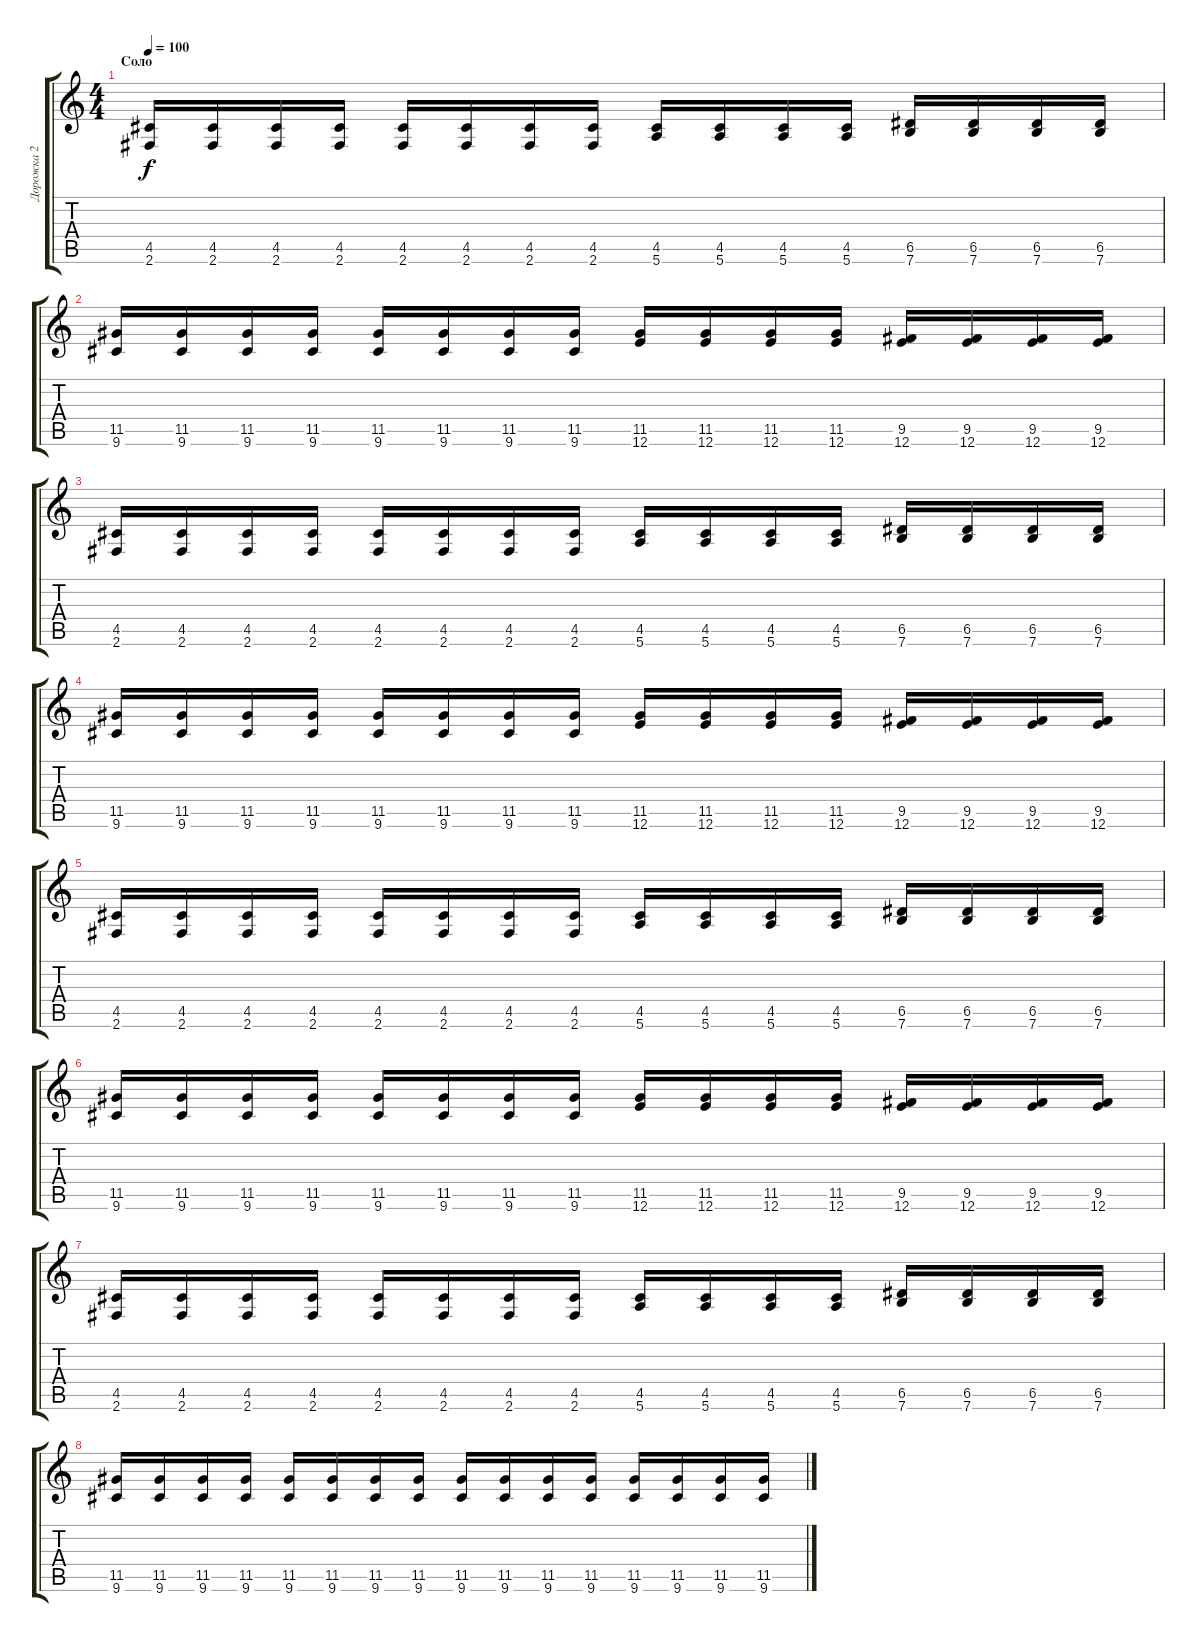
\track ("Дорожка 2" "Дорожка 2") {instrument distortionguitar}
\staff {score tabs}
\tuning (E4 B3 G3 D3 A2 E2) {hide}
\ts (4 4)
\section ("" "Соло")
\tempo 100
\clef g2
\ks c
(4.5 2.6).16{dy f} (4.5 2.6).16 (4.5 2.6).16 (4.5 2.6).16 (4.5 2.6).16 (4.5 2.6).16 (4.5 2.6).16 (4.5 2.6).16 (4.5 5.6).16 (4.5 5.6).16 (4.5 5.6).16 (4.5 5.6).16 (6.5 7.6).16 (6.5 7.6).16 (6.5 7.6).16 (6.5 7.6).16 |
(11.5 9.6).16 (11.5 9.6).16 (11.5 9.6).16 (11.5 9.6).16 (11.5 9.6).16 (11.5 9.6).16 (11.5 9.6).16 (11.5 9.6).16 (11.5 12.6).16 (11.5 12.6).16 (11.5 12.6).16 (11.5 12.6).16 (9.5 12.6).16 (9.5 12.6).16 (9.5 12.6).16 (9.5 12.6).16 |
(4.5 2.6).16 (4.5 2.6).16 (4.5 2.6).16 (4.5 2.6).16 (4.5 2.6).16 (4.5 2.6).16 (4.5 2.6).16 (4.5 2.6).16 (4.5 5.6).16 (4.5 5.6).16 (4.5 5.6).16 (4.5 5.6).16 (6.5 7.6).16 (6.5 7.6).16 (6.5 7.6).16 (6.5 7.6).16 |
(11.5 9.6).16 (11.5 9.6).16 (11.5 9.6).16 (11.5 9.6).16 (11.5 9.6).16 (11.5 9.6).16 (11.5 9.6).16 (11.5 9.6).16 (11.5 12.6).16 (11.5 12.6).16 (11.5 12.6).16 (11.5 12.6).16 (9.5 12.6).16 (9.5 12.6).16 (9.5 12.6).16 (9.5 12.6).16 |
(4.5 2.6).16 (4.5 2.6).16 (4.5 2.6).16 (4.5 2.6).16 (4.5 2.6).16 (4.5 2.6).16 (4.5 2.6).16 (4.5 2.6).16 (4.5 5.6).16 (4.5 5.6).16 (4.5 5.6).16 (4.5 5.6).16 (6.5 7.6).16 (6.5 7.6).16 (6.5 7.6).16 (6.5 7.6).16 |
(11.5 9.6).16 (11.5 9.6).16 (11.5 9.6).16 (11.5 9.6).16 (11.5 9.6).16 (11.5 9.6).16 (11.5 9.6).16 (11.5 9.6).16 (11.5 12.6).16 (11.5 12.6).16 (11.5 12.6).16 (11.5 12.6).16 (9.5 12.6).16 (9.5 12.6).16 (9.5 12.6).16 (9.5 12.6).16 |
(4.5 2.6).16 (4.5 2.6).16 (4.5 2.6).16 (4.5 2.6).16 (4.5 2.6).16 (4.5 2.6).16 (4.5 2.6).16 (4.5 2.6).16 (4.5 5.6).16 (4.5 5.6).16 (4.5 5.6).16 (4.5 5.6).16 (6.5 7.6).16 (6.5 7.6).16 (6.5 7.6).16 (6.5 7.6).16 |
(11.5 9.6).16 (11.5 9.6).16 (11.5 9.6).16 (11.5 9.6).16 (11.5 9.6).16 (11.5 9.6).16 (11.5 9.6).16 (11.5 9.6).16 (11.5 9.6).16 (11.5 9.6).16 (11.5 9.6).16 (11.5 9.6).16 (11.5 9.6).16 (11.5 9.6).16 (11.5 9.6).16 (11.5 9.6).16
